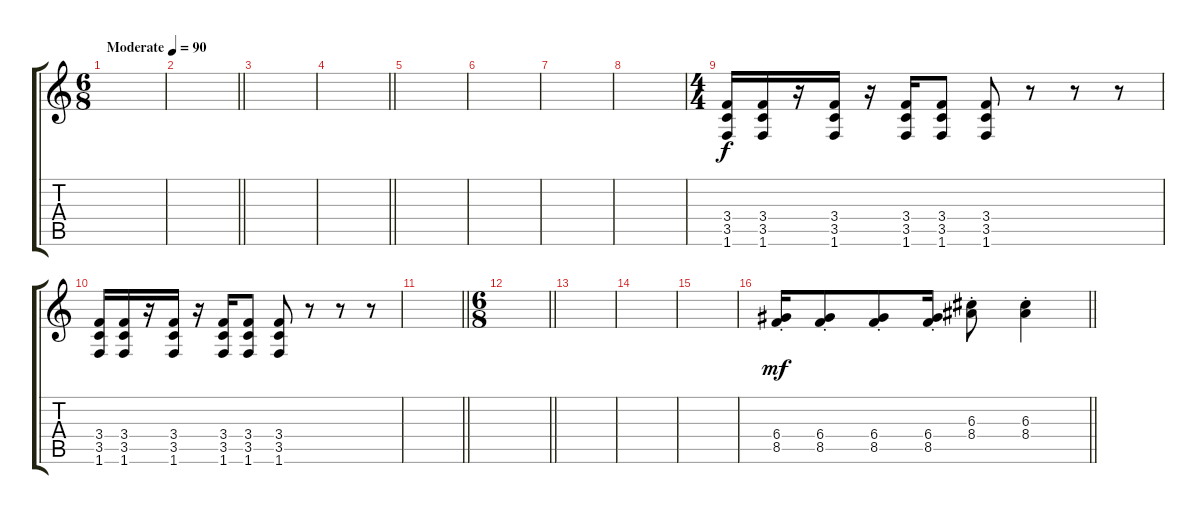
\track "" {instrument distortionguitar}
\staff {score tabs}
\tuning (E4 B3 G3 D3 A2 E2) {hide}
\ts (6 8)
\section ("" "")
\tempo (90 "Moderate")
\clef g2
\ks c
|
\barLineRight lightlight
|
|
\barLineRight lightlight
|
|
|
|
|
\ts (4 4)
(3.4 3.5 1.6).16 (3.4 3.5 1.6).16 r.16 (3.4 3.5 1.6).16 r.16 (3.4 3.5 1.6).16 (3.4 3.5 1.6).8 (3.4 3.5 1.6).8 r.8 r.8 r.8 |
(3.4 3.5 1.6).16 (3.4 3.5 1.6).16 r.16 (3.4 3.5 1.6).16 r.16 (3.4 3.5 1.6).16 (3.4 3.5 1.6).8 (3.4 3.5 1.6).8 r.8 r.8 r.8 |
\barLineRight lightlight
|
\ts (6 8)
\barLineRight lightlight
|
\section ("" "")
|
|
|
\barLineRight lightlight
(6.4{st} 8.5{st}).16{dy mf instrument distortionguitar} (6.4{st} 8.5{st}).8 (6.4{st} 8.5{st}).8 (6.4{st} 8.5{st}).16 (6.3{st} 8.4{st}).8 (6.3{st} 8.4{st}).4
